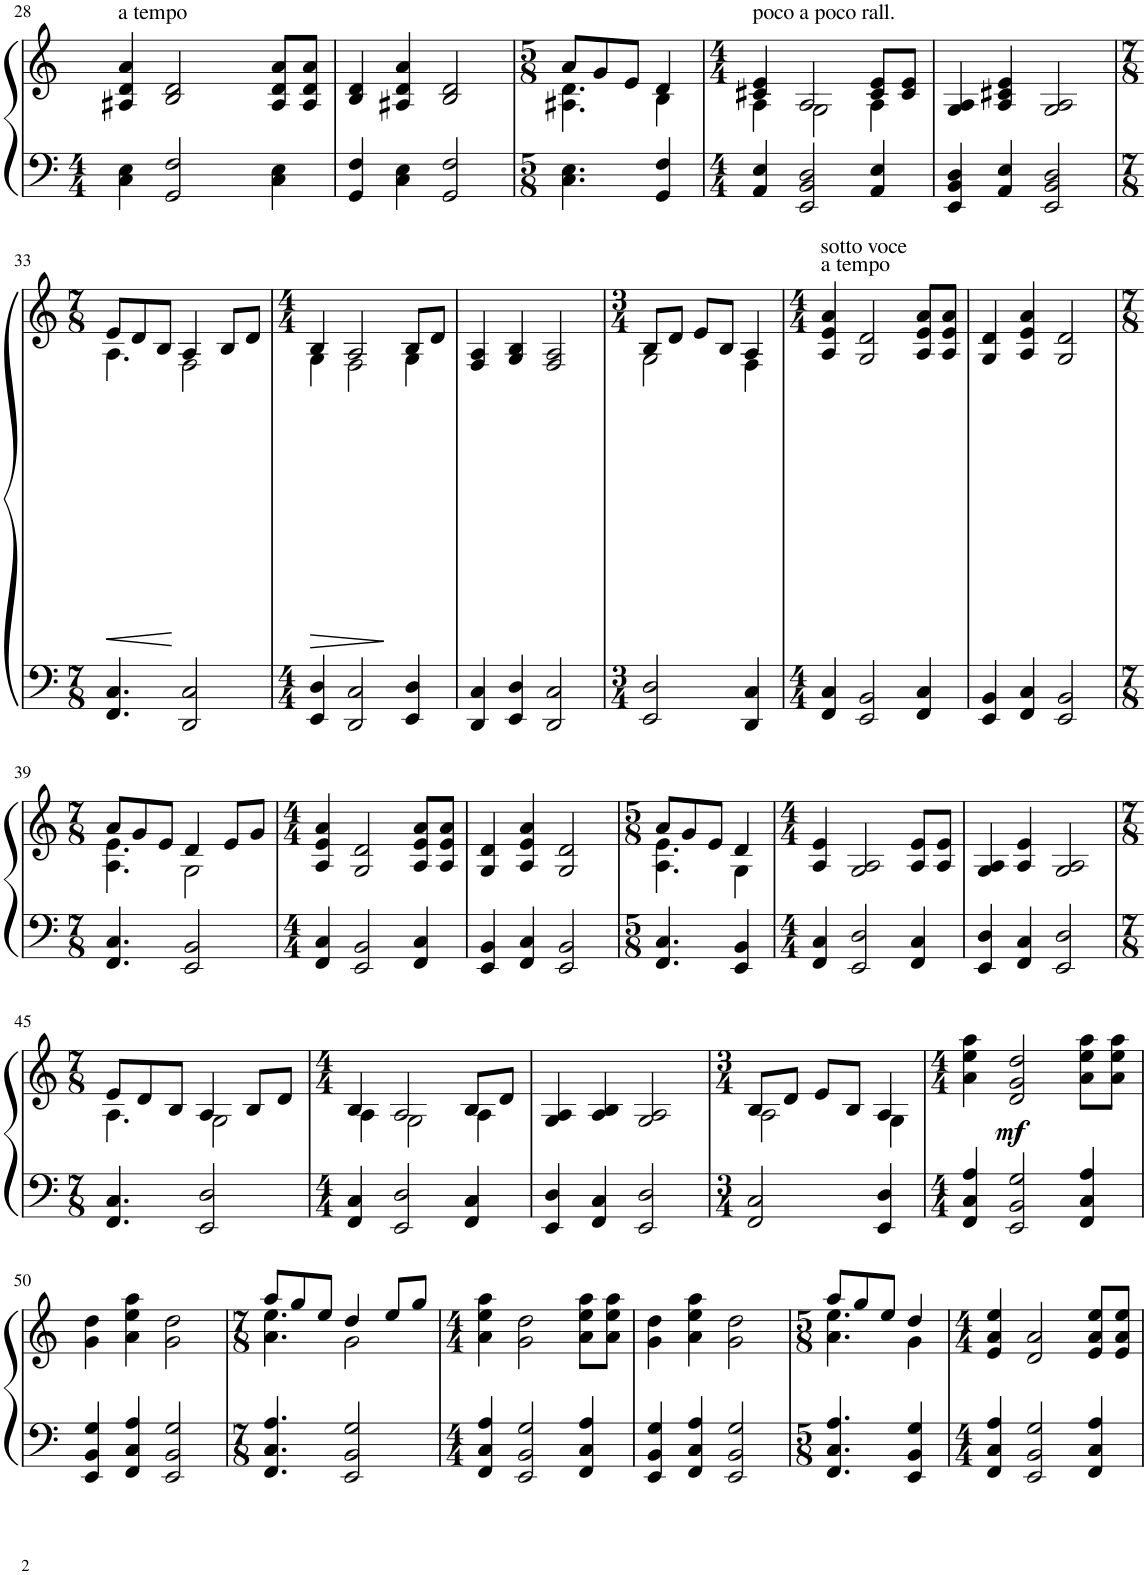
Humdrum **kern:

**kern	**kern	**dynam
*part1	*part1	*part1
*staff2	*staff1	*staff1/2
*I"Piano	*	*
*I'Pno	*	*
!!LO:PB:g=z
*clefF4	*clefG2	*
*k[]	*k[]	*
*M4/4	*M7/8	*
=28	=28	=28
!	!LO:TX:a:t=a tempo	!
4C\ 4E\	4A#X/ 4d/ 4a/	.
2GG/ 2F/	2B/ 2d/	.
4C\ 4E\	8A#/ 8d/ 8a/L	.
.	8A#/ 8d/ 8a/J	.
=29	=29	=29
4GG/ 4F/	4B/ 4d/	.
4C\ 4E\	4A#X/ 4d/ 4a/	.
2GG/ 2F/	[4.B/ [4.d/	.
.	8ryy	.
=30	=30	=30
*M5/8	*M5/8	*
*	*^	*
4.C\ 4.E\	8a/L	4.A#X\ 4.d\	.
.	8B/] 8d/]	.	.
.	8g/	.	.
4GG/ 4F/	8e/J	4B\	.
.	4d/	.	.
8ryy	.	8ryy	.
=31	=31	=31	=31
*M4/4	*M4/4	*	*
!	!LO:TX:a:t=poco a poco rall.	!	!
4AA/ 4E/	4c#X/ 4e/	4A\	.
2EE/ 2BB/ 2D/	2A/	2G\	.
4AA/ 4E/	8c#/ 8e/L	4A\	.
.	8c#/ 8e/J	.	.
*	*v	*v	*
=32	=32	=32
4EE/ 4BB/ 4D/	4G/ 4A/	.
4AA/ 4E/	4A/ 4c#X/ 4e/	.
2EE/ 2BB/ 2D/	2G/ 2A/	.
!!LO:LB:g=z
=33	=33	=33
*M7/8	*M7/8	*
!	!	!LO:HP:b
*	*^	*
4.FF/ 4.C/	8e/L	4.A\	<
.	8d/	.	.
.	8B/J	.	.
2DD/ 2C/	4A/	2F\	[
.	8B/L	.	.
.	8d/J	.	.
=34	=34	=34	=34
*M4/4	*M4/4	*	*
!	!	!	!LO:HP:b
4EE/ 4D/	4B/	4G\	>
2DD/ 2C/	2A/	2F\	.
4EE/ 4D/	8B/L	4G\	]
.	8d/J	.	.
*	*v	*v	*
=35	=35	=35
4DD/ 4C/	4F/ 4A/	.
4EE/ 4D/	4G/ 4B/	.
2DD/ 2C/	2F/ 2A/	.
=36	=36	=36
*M3/4	*M3/4	*
*	*^	*
2EE/ 2D/	8B/L	2G\	.
.	8d/J	.	.
.	8e/L	.	.
.	8B/J	.	.
4DD/ 4C/	4A/	4F\	.
*	*v	*v	*
=37	=37	=37
*M4/4	*M4/4	*
*	*^	*
!	!LO:TX:a:t=a tempo	!	!
!	!LO:TX:a:t=sotto voce	!	!
*	*v	*v	*
4FF/ 4C/	4A/ 4e/ 4a/	.
2EE/ 2BB/	2G/ 2d/	.
4FF/ 4C/	8A/ 8e/ 8a/L	.
.	8A/ 8e/ 8a/J	.
=38	=38	=38
4EE/ 4BB/	4G/ 4d/	.
4FF/ 4C/	4A/ 4e/ 4a/	.
2EE/ 2BB/	2G/ 2d/	.
!!LO:LB:g=z
=39	=39	=39
*M7/8	*M7/8	*
*	*^	*
4.FF/ 4.C/	8a/L	4.A\ 4.e\	.
.	8g/	.	.
.	8e/J	.	.
2EE/ 2BB/	4d/	2G\	.
.	8e/L	.	.
.	8g/J	.	.
*	*v	*v	*
=40	=40	=40
*M4/4	*M4/4	*
4FF/ 4C/	4A/ 4e/ 4a/	.
2EE/ 2BB/	2G/ 2d/	.
4FF/ 4C/	8A/ 8e/ 8a/L	.
.	8A/ 8e/ 8a/J	.
=41	=41	=41
4EE/ 4BB/	4G/ 4d/	.
4FF/ 4C/	4A/ 4e/ 4a/	.
2EE/ 2BB/	2G/ 2d/	.
=42	=42	=42
*M5/8	*M5/8	*
*	*^	*
4.FF/ 4.C/	8a/L	4.A\ 4.e\	.
.	8g/	.	.
.	8e/J	.	.
4EE/ 4BB/	4d/	4G\	.
*	*v	*v	*
=43	=43	=43
*M4/4	*M4/4	*
4FF/ 4C/	4A/ 4e/	.
2EE/ 2D/	2G/ 2A/	.
4FF/ 4C/	8A/ 8e/L	.
.	8A/ 8e/J	.
=44	=44	=44
4EE/ 4D/	4G/ 4A/	.
4FF/ 4C/	4A/ 4e/	.
2EE/ 2D/	2G/ 2A/	.
!!LO:LB:g=z
=45	=45	=45
*M7/8	*M7/8	*
*	*^	*
4.FF/ 4.C/	8e/L	4.A\	.
.	8d/	.	.
.	8B/J	.	.
2EE/ 2D/	4A/	2G\	.
.	8B/L	.	.
.	8d/J	.	.
=46	=46	=46	=46
*M4/4	*M4/4	*	*
4FF/ 4C/	4B/	4A\	.
2EE/ 2D/	2A/	2G\	.
4FF/ 4C/	8B/L	4A\	.
.	8d/J	.	.
*	*v	*v	*
=47	=47	=47
4EE/ 4D/	4G/ 4A/	.
4FF/ 4C/	4A/ 4B/	.
2EE/ 2D/	2G/ 2A/	.
=48	=48	=48
*M3/4	*M3/4	*
*	*^	*
2FF/ 2C/	8B/L	2A\	.
.	8d/J	.	.
.	8e/L	.	.
.	8B/J	.	.
4EE/ 4D/	4A/	4G\	.
*	*v	*v	*
=49	=49	=49
*M4/4	*M4/4	*
*	*^	*
!	!	!	!LO:DY:b
*	*v	*v	*
4FF/ 4C/ 4A/	4a\ 4ee\ 4aa\	mf
2EE/ 2BB/ 2G/	2d/ 2g/ 2dd/	.
4FF/ 4C/ 4A/	8a\ 8ee\ 8aa\L	.
.	8a\ 8ee\ 8aa\J	.
!!LO:LB:g=z
=50	=50	=50
4EE/ 4BB/ 4G/	4g\ 4dd\	.
4FF/ 4C/ 4A/	4a\ 4ee\ 4aa\	.
2EE/ 2BB/ 2G/	2g\ 2dd\	.
=51	=51	=51
*M7/8	*M7/8	*
*	*^	*
4.FF/ 4.C/ 4.A/	8aa/L	4.a\ 4.ee\	.
.	8gg/	.	.
.	8ee/J	.	.
2EE/ 2BB/ 2G/	4dd/	2g\	.
.	8ee/L	.	.
.	8gg/J	.	.
*	*v	*v	*
=52	=52	=52
*M4/4	*M4/4	*
4FF/ 4C/ 4A/	4a\ 4ee\ 4aa\	.
2EE/ 2BB/ 2G/	2g\ 2dd\	.
4FF/ 4C/ 4A/	8a\ 8ee\ 8aa\L	.
.	8a\ 8ee\ 8aa\J	.
=53	=53	=53
4EE/ 4BB/ 4G/	4g\ 4dd\	.
4FF/ 4C/ 4A/	4a\ 4ee\ 4aa\	.
2EE/ 2BB/ 2G/	2g\ 2dd\	.
=54	=54	=54
*M5/8	*M5/8	*
*	*^	*
4.FF/ 4.C/ 4.A/	8aa/L	4.a\ 4.ee\	.
.	8gg/	.	.
.	8ee/J	.	.
4EE/ 4BB/ 4G/	4dd/	4g\	.
*	*v	*v	*
=55	=55	=55
*M4/4	*M4/4	*
4FF/ 4C/ 4A/	4e/ 4a/ 4ee/	.
2EE/ 2BB/ 2G/	2d/ 2a/	.
4FF/ 4C/ 4A/	8e/ 8a/ 8ee/L	.
.	8e/ 8a/ 8ee/J	.
=	=	=
*-	*-	*-
